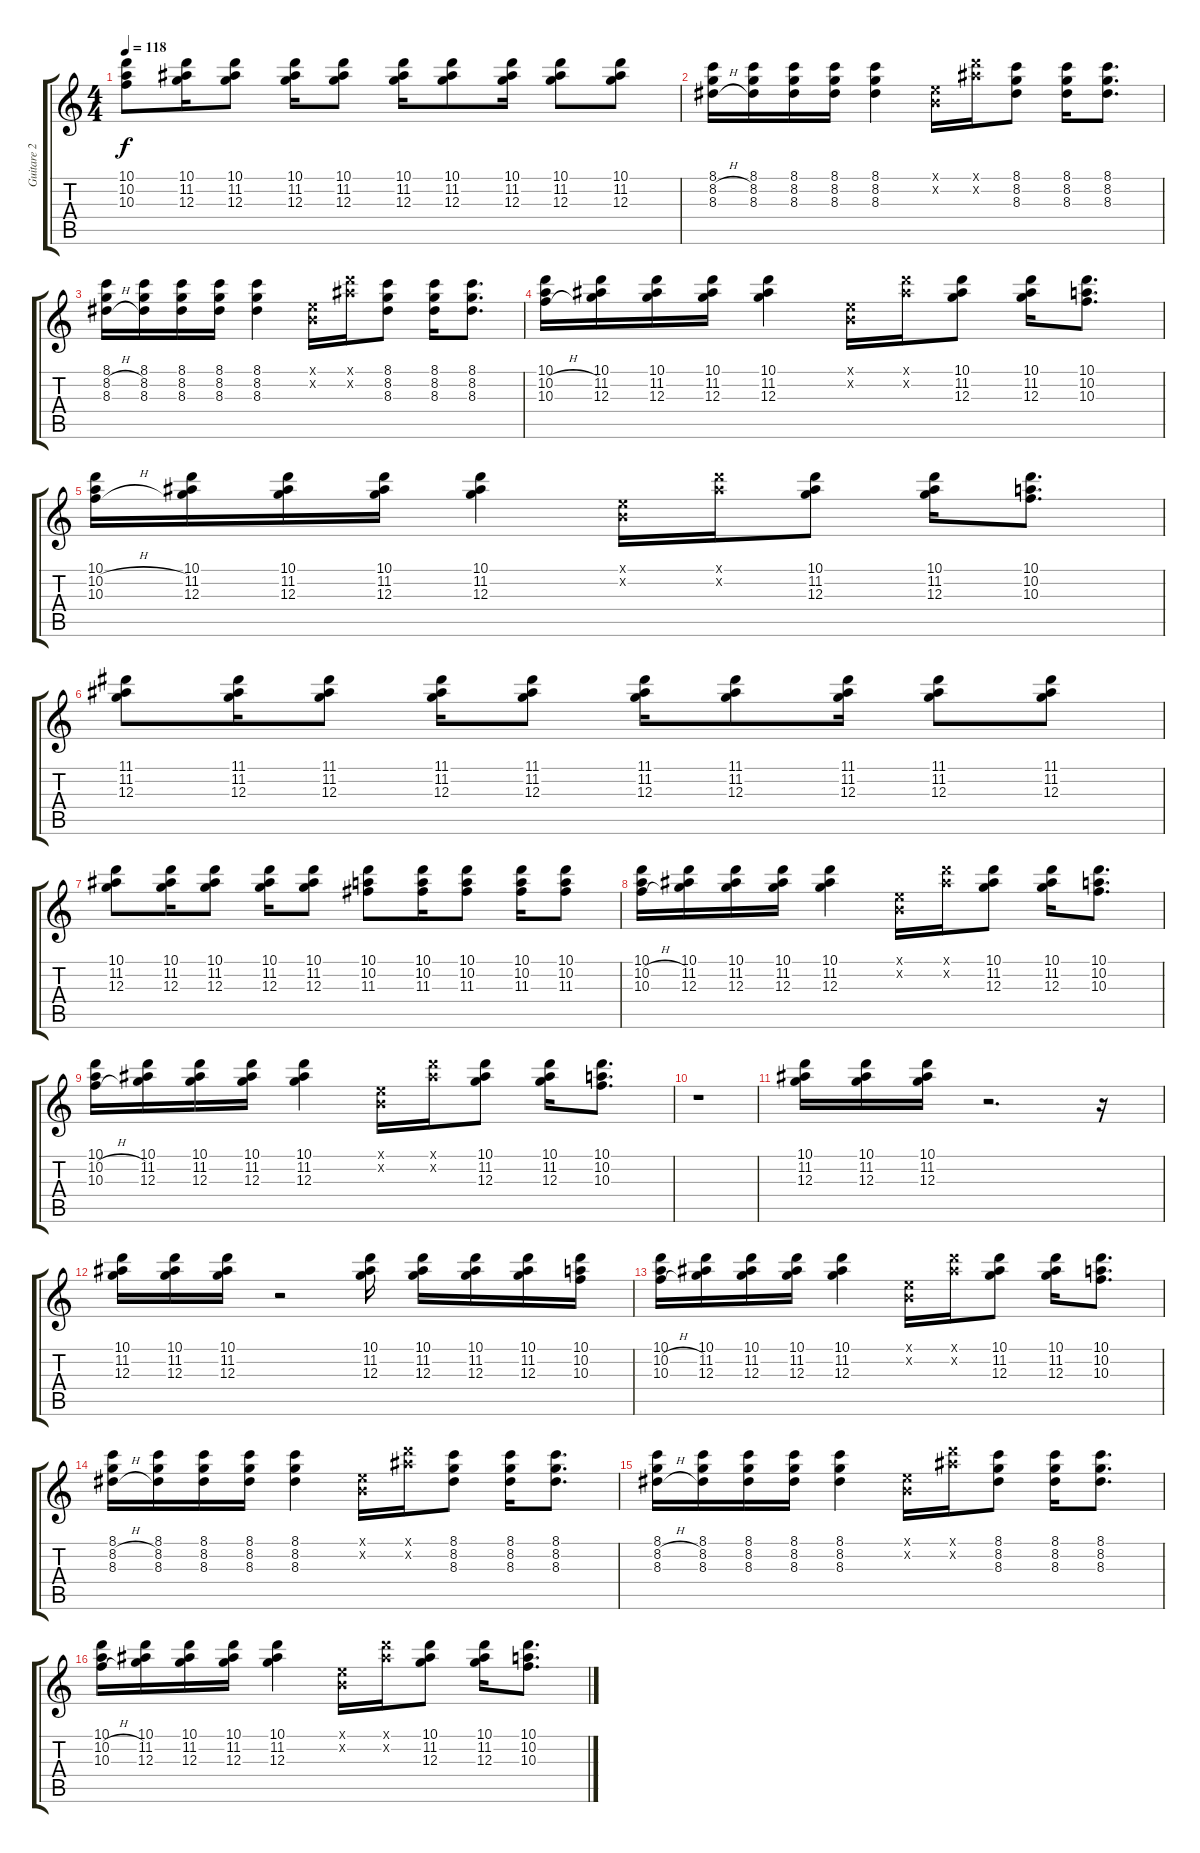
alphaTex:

\track ("Guitare 2" "Guitare 2") {instrument electricguitarmuted}
\staff {score tabs}
\tuning (E4 B3 G3 D3 A2 E2) {hide}
\ts (4 4)
\tempo 118
\clef g2
\ks c
(10.1 10.2 10.3).8{dy f} (10.1 11.2 12.3).16 (10.1 11.2 12.3).8 (10.1 11.2 12.3).16 (10.1 11.2 12.3).8 (10.1 11.2 12.3).16 (10.1 11.2 12.3).8 (10.1 11.2 12.3).16 (10.1 11.2 12.3).8 (10.1 11.2 12.3).8 |
(8.1 8.2{h} 8.3{h}).16 (8.1 8.2 8.3).16 (8.1 8.2 8.3).16 (8.1 8.2 8.3).16 (8.1 8.2 8.3).4 (0.1{x} 0.2{x}).16 (10.1{x} 11.2{x}).16 (8.1 8.2 8.3).8 (8.1 8.2 8.3).16 (8.1 8.2 8.3).8{d} |
(8.1 8.2{h} 8.3{h}).16 (8.1 8.2 8.3).16 (8.1 8.2 8.3).16 (8.1 8.2 8.3).16 (8.1 8.2 8.3).4 (0.1{x} 0.2{x}).16 (10.1{x} 11.2{x}).16 (8.1 8.2 8.3).8 (8.1 8.2 8.3).16 (8.1 8.2 8.3).8{d} |
(10.1 10.2{h} 10.3{h}).16 (10.1 11.2 12.3).16 (10.1 11.2 12.3).16 (10.1 11.2 12.3).16 (10.1 11.2 12.3).4 (0.1{x} 0.2{x}).16 (10.1{x} 11.2{x}).16 (10.1 11.2 12.3).8 (10.1 11.2 12.3).16 (10.1 10.2 10.3).8{d} |
(10.1 10.2{h} 10.3{h}).16 (10.1 11.2 12.3).16 (10.1 11.2 12.3).16 (10.1 11.2 12.3).16 (10.1 11.2 12.3).4 (0.1{x} 0.2{x}).16 (10.1{x} 11.2{x}).16 (10.1 11.2 12.3).8 (10.1 11.2 12.3).16 (10.1 10.2 10.3).8{d} |
(11.1 11.2 12.3).8 (11.1 11.2 12.3).16 (11.1 11.2 12.3).8 (11.1 11.2 12.3).16 (11.1 11.2 12.3).8 (11.1 11.2 12.3).16 (11.1 11.2 12.3).8 (11.1 11.2 12.3).16 (11.1 11.2 12.3).8 (11.1 11.2 12.3).8 |
(10.1 11.2 12.3).8 (10.1 11.2 12.3).16 (10.1 11.2 12.3).8 (10.1 11.2 12.3).16 (10.1 11.2 12.3).8 (10.1 10.2 11.3).8 (10.1 10.2 11.3).16 (10.1 10.2 11.3).8 (10.1 10.2 11.3).16 (10.1 10.2 11.3).8 |
(10.1 10.2{h} 10.3{h}).16 (10.1 11.2 12.3).16 (10.1 11.2 12.3).16 (10.1 11.2 12.3).16 (10.1 11.2 12.3).4 (0.1{x} 0.2{x}).16 (10.1{x} 11.2{x}).16 (10.1 11.2 12.3).8 (10.1 11.2 12.3).16 (10.1 10.2 10.3).8{d} |
(10.1 10.2{h} 10.3{h}).16 (10.1 11.2 12.3).16 (10.1 11.2 12.3).16 (10.1 11.2 12.3).16 (10.1 11.2 12.3).4 (0.1{x} 0.2{x}).16 (10.1{x} 11.2{x}).16 (10.1 11.2 12.3).8 (10.1 11.2 12.3).16 (10.1 10.2 10.3).8{d} |
r.1 |
(10.1 11.2 12.3).16 (10.1 11.2 12.3).16 (10.1 11.2 12.3).16 r.2{d} r.16 |
(10.1 11.2 12.3).16 (10.1 11.2 12.3).16 (10.1 11.2 12.3).16 r.2 (10.1 11.2 12.3).16 (10.1 11.2 12.3).16 (10.1 11.2 12.3).16 (10.1 11.2 12.3).16 (10.1 10.2 10.3).16 |
(10.1 10.2{h} 10.3{h}).16 (10.1 11.2 12.3).16 (10.1 11.2 12.3).16 (10.1 11.2 12.3).16 (10.1 11.2 12.3).4 (0.1{x} 0.2{x}).16 (10.1{x} 11.2{x}).16 (10.1 11.2 12.3).8 (10.1 11.2 12.3).16 (10.1 10.2 10.3).8{d} |
(8.1 8.2{h} 8.3{h}).16 (8.1 8.2 8.3).16 (8.1 8.2 8.3).16 (8.1 8.2 8.3).16 (8.1 8.2 8.3).4 (0.1{x} 0.2{x}).16 (10.1{x} 11.2{x}).16 (8.1 8.2 8.3).8 (8.1 8.2 8.3).16 (8.1 8.2 8.3).8{d} |
(8.1 8.2{h} 8.3{h}).16 (8.1 8.2 8.3).16 (8.1 8.2 8.3).16 (8.1 8.2 8.3).16 (8.1 8.2 8.3).4 (0.1{x} 0.2{x}).16 (10.1{x} 11.2{x}).16 (8.1 8.2 8.3).8 (8.1 8.2 8.3).16 (8.1 8.2 8.3).8{d} |
(10.1 10.2{h} 10.3{h}).16 (10.1 11.2 12.3).16 (10.1 11.2 12.3).16 (10.1 11.2 12.3).16 (10.1 11.2 12.3).4 (0.1{x} 0.2{x}).16 (10.1{x} 11.2{x}).16 (10.1 11.2 12.3).8 (10.1 11.2 12.3).16 (10.1 10.2 10.3).8{d}
